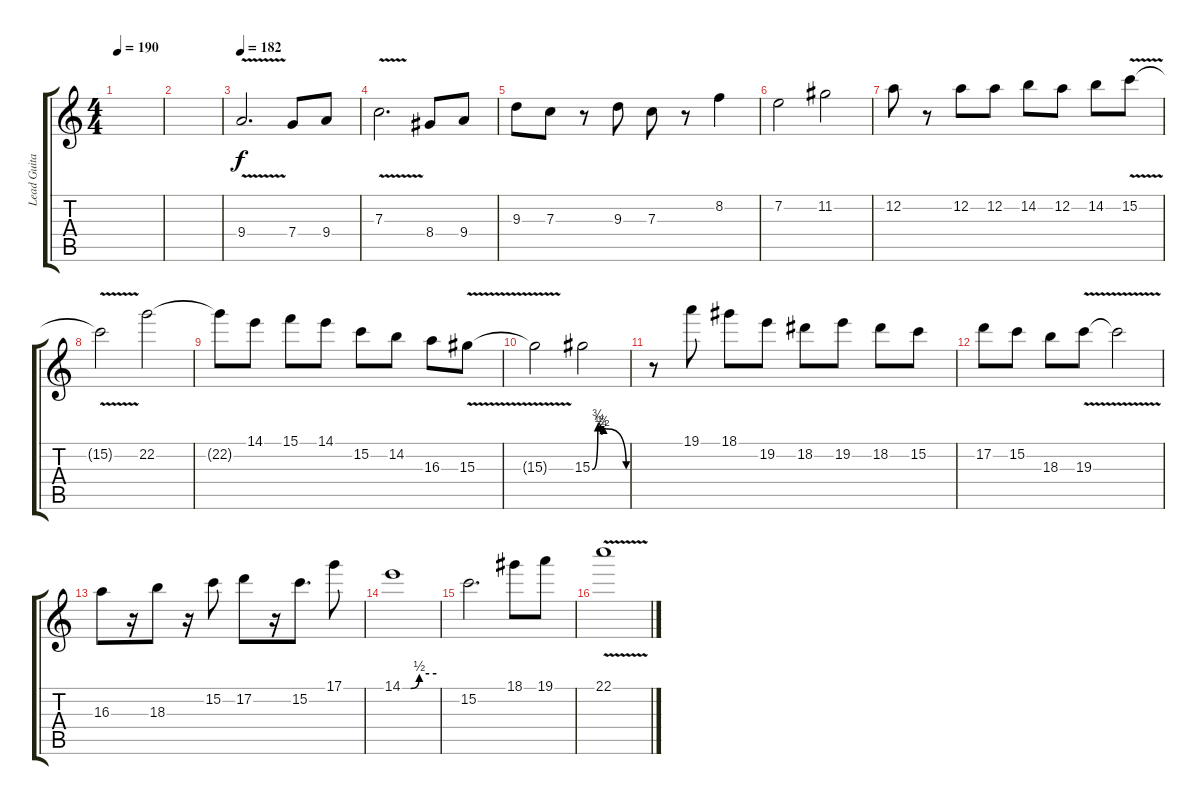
\track ("Lead Guitar 2" "Lead Guita") {instrument distortionguitar}
\staff {score tabs}
\tuning (D4 A3 F3 C3 G2 C2) {hide}
\ts (4 4)
\tempo 190
\clef g2
\ks c
|
|
\tempo 182
9.4{v}.2{d instrument overdrivenguitar} 7.4.8 9.4.8 |
7.3{v}.2{d} 8.4.8 9.4.8 |
9.3.8 7.3.8 r.8 9.3.8 7.3.8 r.8 8.2.4 |
7.2.2 11.2.2 |
12.2.8 r.8 12.2.8 12.2.8 14.2.8 12.2.8 14.2.8 15.2{v}.8 |
15.2{t}.2 22.2.2 |
22.2{t}.8 14.1.8 15.1.8 14.1.8 15.2.8 14.2.8 16.3.8 15.3{v}.8 |
15.3{t}.2 15.3{be (custom 0 0 10 3 15 1 20 2 60 0)}.2{instrument guitarharmonics} |
r.8{instrument overdrivenguitar} 19.1.8 18.1.8 19.2.8 18.2.8 19.2.8 18.2.8 15.2.8 |
17.2.8 15.2.8 18.3.8 19.3{v}.8 19.3{t}.2 |
16.3.8 r.16 18.3.8 r.16 15.2.8 17.2.8 r.16 15.2.8{d} 17.1.8 |
14.1{be (custom 0 0 15 0 30 2 60 2)}.1 |
15.2.2{d} 18.1.8 19.1.8 |
22.1{v}.1
